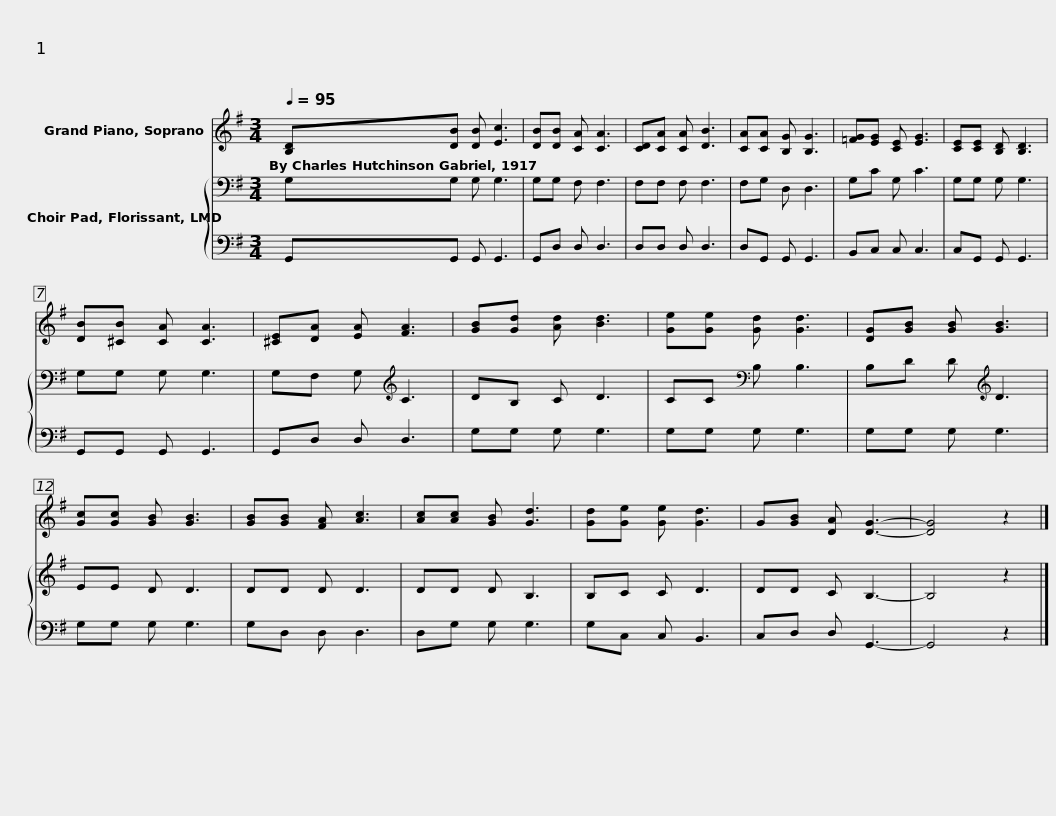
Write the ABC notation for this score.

X:1
%%score 1 { 2 | 3 }
L:1/8
Q:1/4=95
M:3/4
I:linebreak $
K:G
V:1 treble
V:2 bass
V:3 bass
V:1
 [B,D][DB] [DB] [Ec]3 | [DB][DB] [CA] [CA]3 | [CD][CA] [CA] [DB]3 | [CA][CA] [B,G] [B,G]3 |$ [=FG][EG] [CE] [EG]3 | %5
 [CE][CE] [B,D] [B,D]3 | [DB][^CB] [CA] [CA]3 | [^CE][DA] [EA] [FA]3 | [GB][Gd] [Ad] [Bd]3 | [Ge][Ge] [Gd] [Gd]3 |$ %10
 [DG][GB] [GB] [GB]3 | [Gc][Gc] [GB] [GB]3 | [GB][GB] [FA] [Ac]3 | [Ac][Ac] [GB] [Gd]3 | [Gd][Ge] [Ge] [Gd]3 | %15
 G[GB] [DA] [DG]3- | [DG]4 z2 |] %17
V:2
 G,G, G, G,3 | G,G, F, F,3 | F,F, F, F,3 | F,G, D, D,3 |$ G,C G, C3 | %5
 G,G, G, G,3 | G,G, G, G,3 | G,F, G,[K:treble] C3 | DB, C D3 | CC[K:bass] B, B,3 |$ %10
 B,D D[K:treble] D3 | EE D D3 | DD D D3 | DD D B,3 | B,C C D3 | %15
 DD C B,3- | B,4 z2 |] %17
V:3
 G,,G,, G,, G,,3 | G,,D, D, D,3 | D,D, D, D,3 | D,G,, G,, G,,3 |$ B,,C, C, C,3 | %5
 C,G,, G,, G,,3 | G,,G,, G,, G,,3 | G,,D, D, D,3 | G,G, G, G,3 | G,G, G, G,3 |$ %10
 G,G, G, G,3 | G,G, G, G,3 | G,D, D, D,3 | D,G, G, G,3 | G,C, C, B,,3 | %15
 C,D, D, G,,3- | G,,4 z2 |] %17
